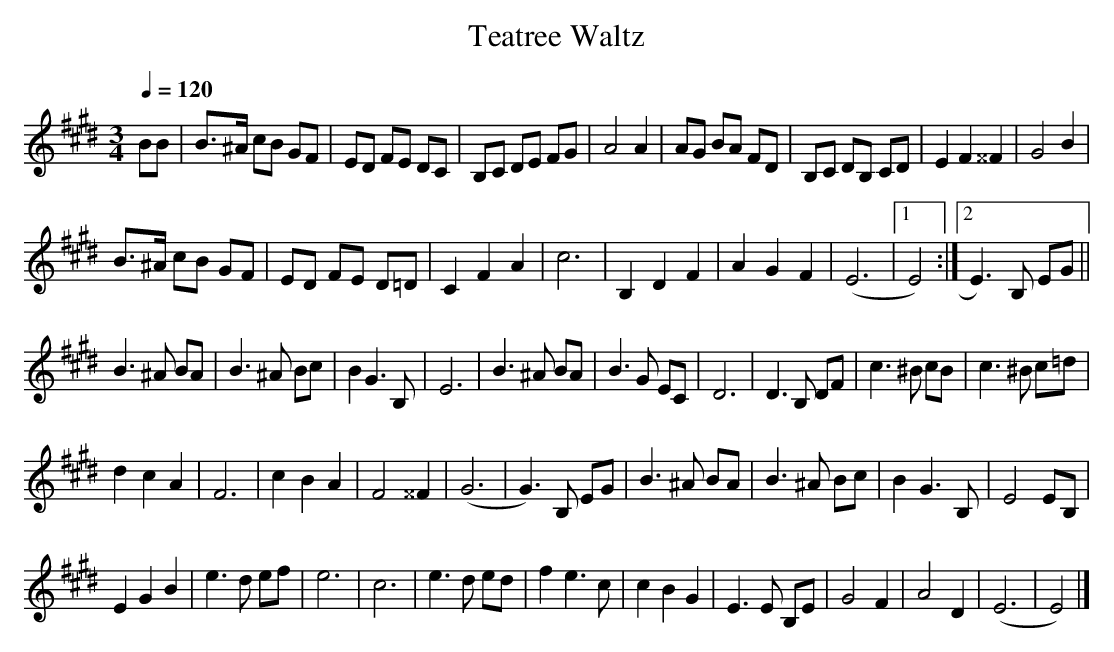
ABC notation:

X:1
T:Teatree Waltz
M:3/4
L:1/8
Q:1/4=120
K:Emaj
BB |\
B>^A cB GF | ED FE DC | B,C DE FG | A4 A2 | \
AG BA FD | B,C DB, CD | E2 F2 ^^F2 | G4 B2 |
B>^A cB GF | ED FE D=D | C2 F2 A2 | c6 | \
B,2 D2 F2 | A2 G2 F2 | (E6 |  [1 E4) :|  [2 E3) B, EG ||
B2>^A2 BA | B2>^A2 Bc | B2 G3 B, | E6 |B2>^A2 BA | B2>G2 EC | \
D6 | D2>B,2 DF | c2>^B2 cB | c2>^B2 c=d |
d2 c2 A2 | F6 | c2 B2 A2 | F4 ^^F2 | (G6 | G3) B, EG | \
B2>^A2 BA | B2>^A2 Bc | B2 G3 B, | E4 EB, |
E2 G2 B2 | e2>d2 ef | e6 | c6 | e2>d2 ed | f2 e2>c2 | \
c2 B2 G2 | E2>E2 B,E | G4 F2 | A4 D2 | (E6 | E4) |]
